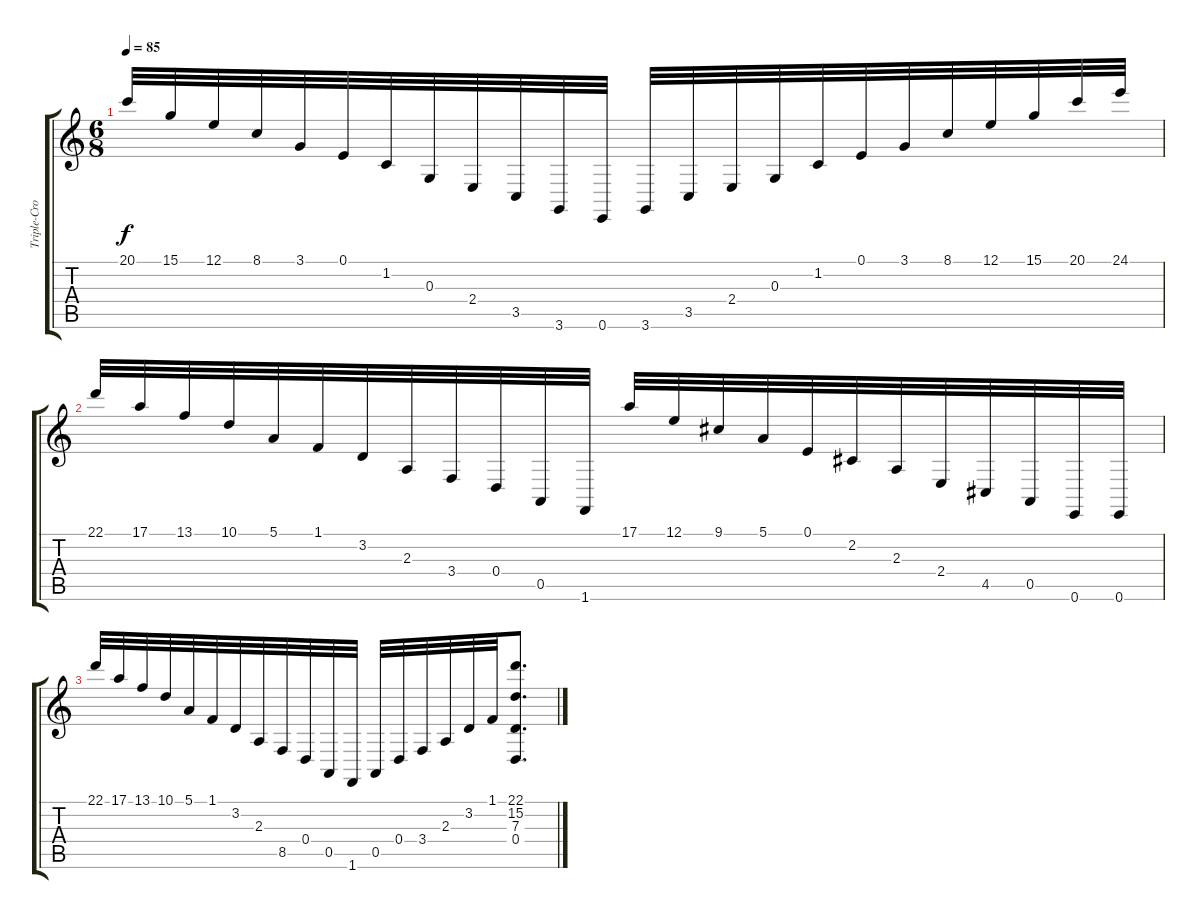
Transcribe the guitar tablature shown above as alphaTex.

\track ("Triple-Croche" "Triple-Cro") {instrument drawbarorgan}
\staff {score tabs}
\tuning (E4 B3 G3 D3 A2 E2) {hide}
\ts (6 8)
\tempo 85
\clef g2
\ks c
20.1.32{dy f} 15.1.32 12.1.32 8.1.32 3.1.32 0.1.32 1.2.32 0.3.32 2.4.32 3.5.32 3.6.32 0.6.32 3.6.32 3.5.32 2.4.32 0.3.32 1.2.32 0.1.32 3.1.32 8.1.32 12.1.32 15.1.32 20.1.32 24.1.32 |
22.1.32 17.1.32 13.1.32 10.1.32 5.1.32 1.1.32 3.2.32 2.3.32 3.4.32 0.4.32 0.5.32 1.6.32 17.1.32 12.1.32 9.1.32 5.1.32 0.1.32 2.2.32 2.3.32 2.4.32 4.5.32 0.5.32 0.6.32 0.6.32 |
22.1.32 17.1.32 13.1.32 10.1.32 5.1.32 1.1.32 3.2.32 2.3.32 8.5.32 0.4.32 0.5.32 1.6.32 0.5.32 0.4.32 3.4.32 2.3.32 3.2.32 1.1.32 (22.1 15.2 7.3 0.4).8{d}
